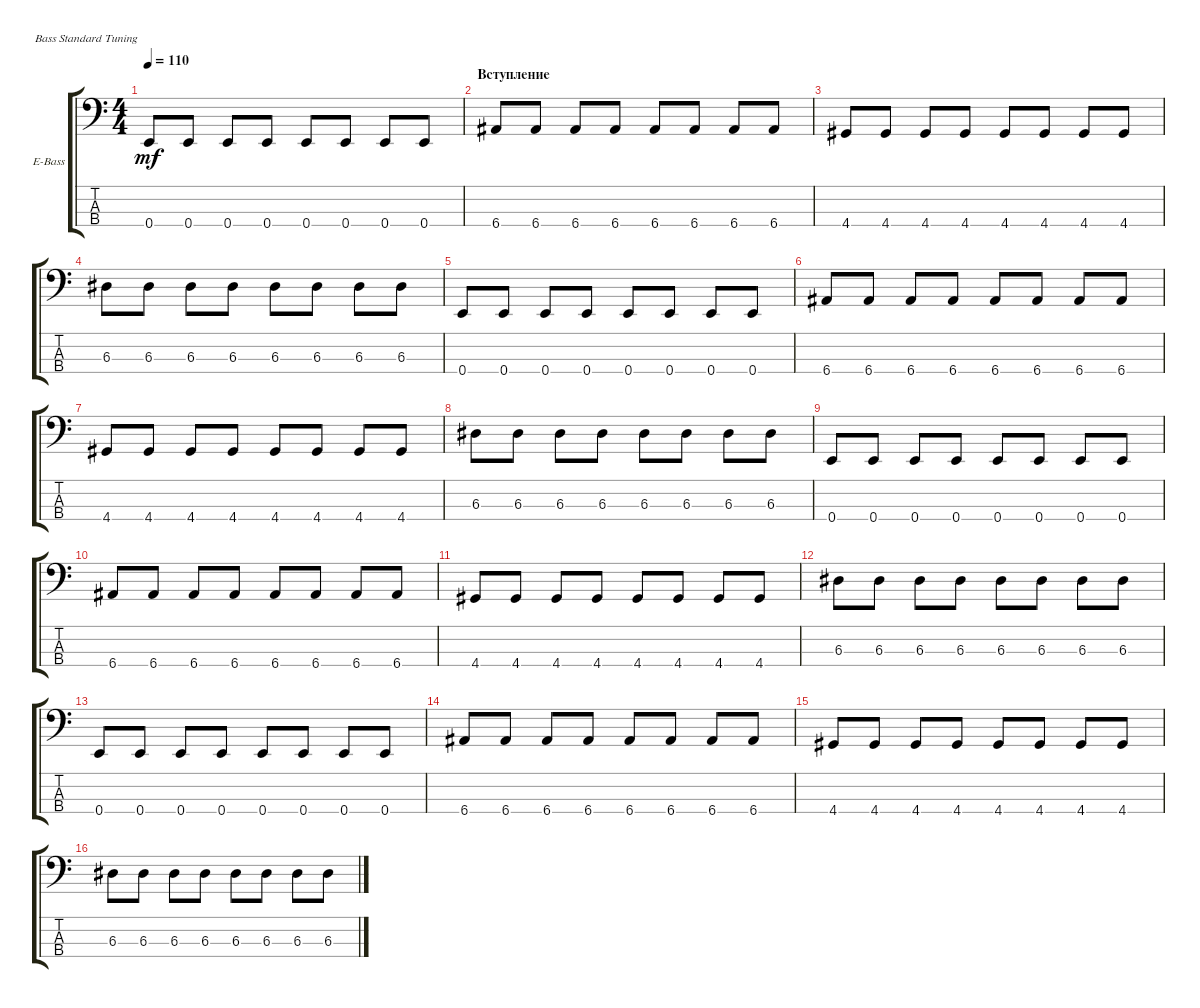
\defaultSystemsLayout 4
\bracketExtendMode groupsimilarinstruments
\firstSystemTrackNameOrientation horizontal
\otherSystemsTrackNameOrientation horizontal
\track ("Electric Bass" "E-Bass") {instrument electricbassfinger}
\staff {score tabs}
\tuning (G2 D2 A1 E1)
\ts (4 4)
\tempo 110
\clef f4
\ks c
0.4.8{dy mf} 0.4.8 0.4.8 0.4.8 0.4.8 0.4.8 0.4.8 0.4.8 |
\section ("" "Вступление")
6.4.8 6.4.8 6.4.8 6.4.8 6.4.8 6.4.8 6.4.8 6.4.8 |
4.4.8 4.4.8 4.4.8 4.4.8 4.4.8 4.4.8 4.4.8 4.4.8 |
6.3.8 6.3.8 6.3.8 6.3.8 6.3.8 6.3.8 6.3.8 6.3.8 |
0.4.8 0.4.8 0.4.8 0.4.8 0.4.8 0.4.8 0.4.8 0.4.8 |
6.4.8 6.4.8 6.4.8 6.4.8 6.4.8 6.4.8 6.4.8 6.4.8 |
4.4.8 4.4.8 4.4.8 4.4.8 4.4.8 4.4.8 4.4.8 4.4.8 |
6.3.8 6.3.8 6.3.8 6.3.8 6.3.8 6.3.8 6.3.8 6.3.8 |
0.4.8 0.4.8 0.4.8 0.4.8 0.4.8 0.4.8 0.4.8 0.4.8 |
6.4.8 6.4.8 6.4.8 6.4.8 6.4.8 6.4.8 6.4.8 6.4.8 |
4.4.8 4.4.8 4.4.8 4.4.8 4.4.8 4.4.8 4.4.8 4.4.8 |
6.3.8 6.3.8 6.3.8 6.3.8 6.3.8 6.3.8 6.3.8 6.3.8 |
0.4.8 0.4.8 0.4.8 0.4.8 0.4.8 0.4.8 0.4.8 0.4.8 |
6.4.8 6.4.8 6.4.8 6.4.8 6.4.8 6.4.8 6.4.8 6.4.8 |
4.4.8 4.4.8 4.4.8 4.4.8 4.4.8 4.4.8 4.4.8 4.4.8 |
6.3.8 6.3.8 6.3.8 6.3.8 6.3.8 6.3.8 6.3.8 6.3.8
